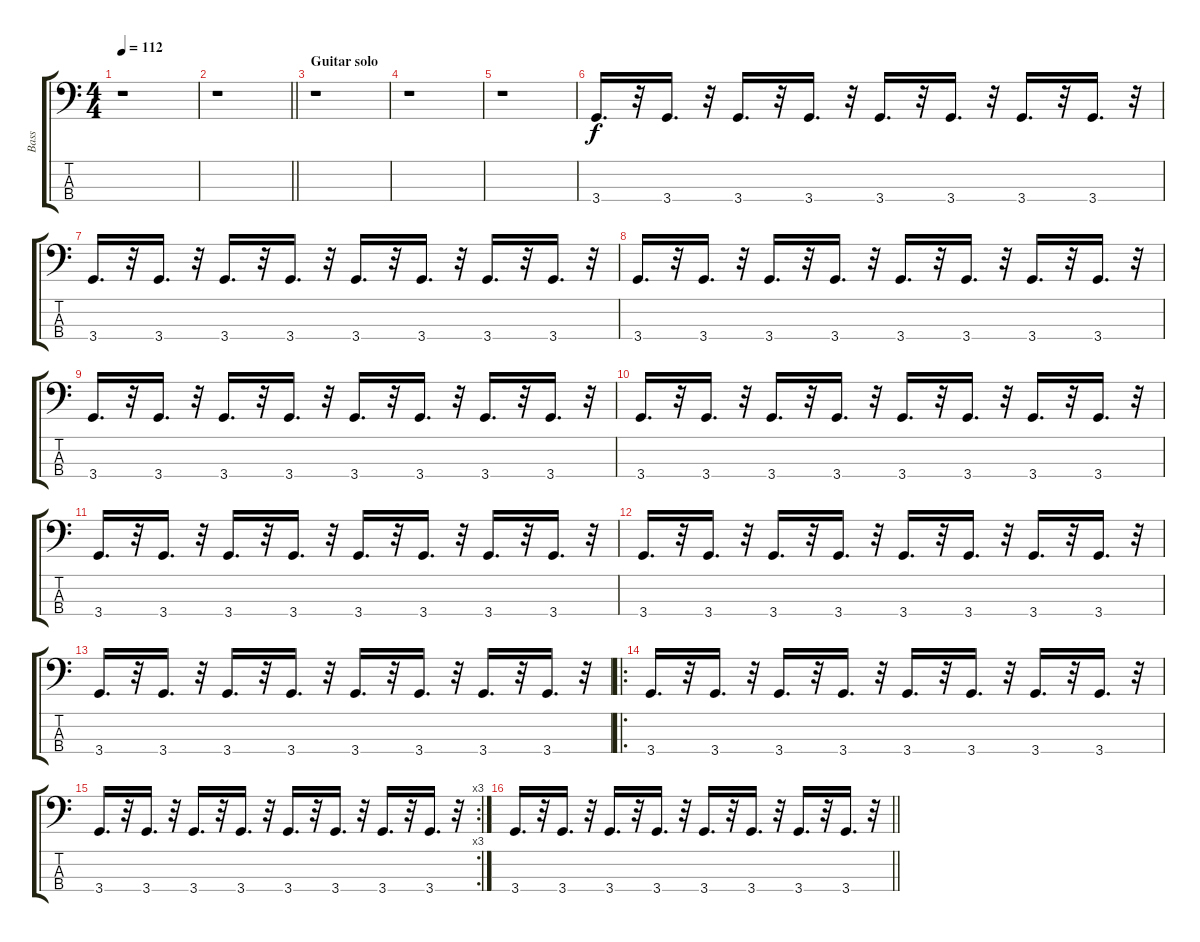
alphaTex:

\track ("Bass" "Bass") {instrument electricbassfinger}
\staff {score tabs}
\tuning (G2 D2 A1 E1) {hide}
\ts (4 4)
\tempo 112
\clef f4
\ks c
r.1{dy f} |
\barLineRight lightlight
r.1 |
\section ("" "Guitar solo")
r.1 |
r.1 |
r.1 |
3.4.16{d} r.32 3.4.16{d} r.32 3.4.16{d} r.32 3.4.16{d} r.32 3.4.16{d} r.32 3.4.16{d} r.32 3.4.16{d} r.32 3.4.16{d} r.32 |
3.4.16{d} r.32 3.4.16{d} r.32 3.4.16{d} r.32 3.4.16{d} r.32 3.4.16{d} r.32 3.4.16{d} r.32 3.4.16{d} r.32 3.4.16{d} r.32 |
3.4.16{d} r.32 3.4.16{d} r.32 3.4.16{d} r.32 3.4.16{d} r.32 3.4.16{d} r.32 3.4.16{d} r.32 3.4.16{d} r.32 3.4.16{d} r.32 |
3.4.16{d} r.32 3.4.16{d} r.32 3.4.16{d} r.32 3.4.16{d} r.32 3.4.16{d} r.32 3.4.16{d} r.32 3.4.16{d} r.32 3.4.16{d} r.32 |
3.4.16{d} r.32 3.4.16{d} r.32 3.4.16{d} r.32 3.4.16{d} r.32 3.4.16{d} r.32 3.4.16{d} r.32 3.4.16{d} r.32 3.4.16{d} r.32 |
3.4.16{d} r.32 3.4.16{d} r.32 3.4.16{d} r.32 3.4.16{d} r.32 3.4.16{d} r.32 3.4.16{d} r.32 3.4.16{d} r.32 3.4.16{d} r.32 |
3.4.16{d} r.32 3.4.16{d} r.32 3.4.16{d} r.32 3.4.16{d} r.32 3.4.16{d} r.32 3.4.16{d} r.32 3.4.16{d} r.32 3.4.16{d} r.32 |
3.4.16{d} r.32 3.4.16{d} r.32 3.4.16{d} r.32 3.4.16{d} r.32 3.4.16{d} r.32 3.4.16{d} r.32 3.4.16{d} r.32 3.4.16{d} r.32 |
\ro
3.4.16{d} r.32 3.4.16{d} r.32 3.4.16{d} r.32 3.4.16{d} r.32 3.4.16{d} r.32 3.4.16{d} r.32 3.4.16{d} r.32 3.4.16{d} r.32 |
\rc 3
3.4.16{d} r.32 3.4.16{d} r.32 3.4.16{d} r.32 3.4.16{d} r.32 3.4.16{d} r.32 3.4.16{d} r.32 3.4.16{d} r.32 3.4.16{d} r.32 |
\barLineRight lightlight
3.4.16{d} r.32 3.4.16{d} r.32 3.4.16{d} r.32 3.4.16{d} r.32 3.4.16{d} r.32 3.4.16{d} r.32 3.4.16{d} r.32 3.4.16{d} r.32
